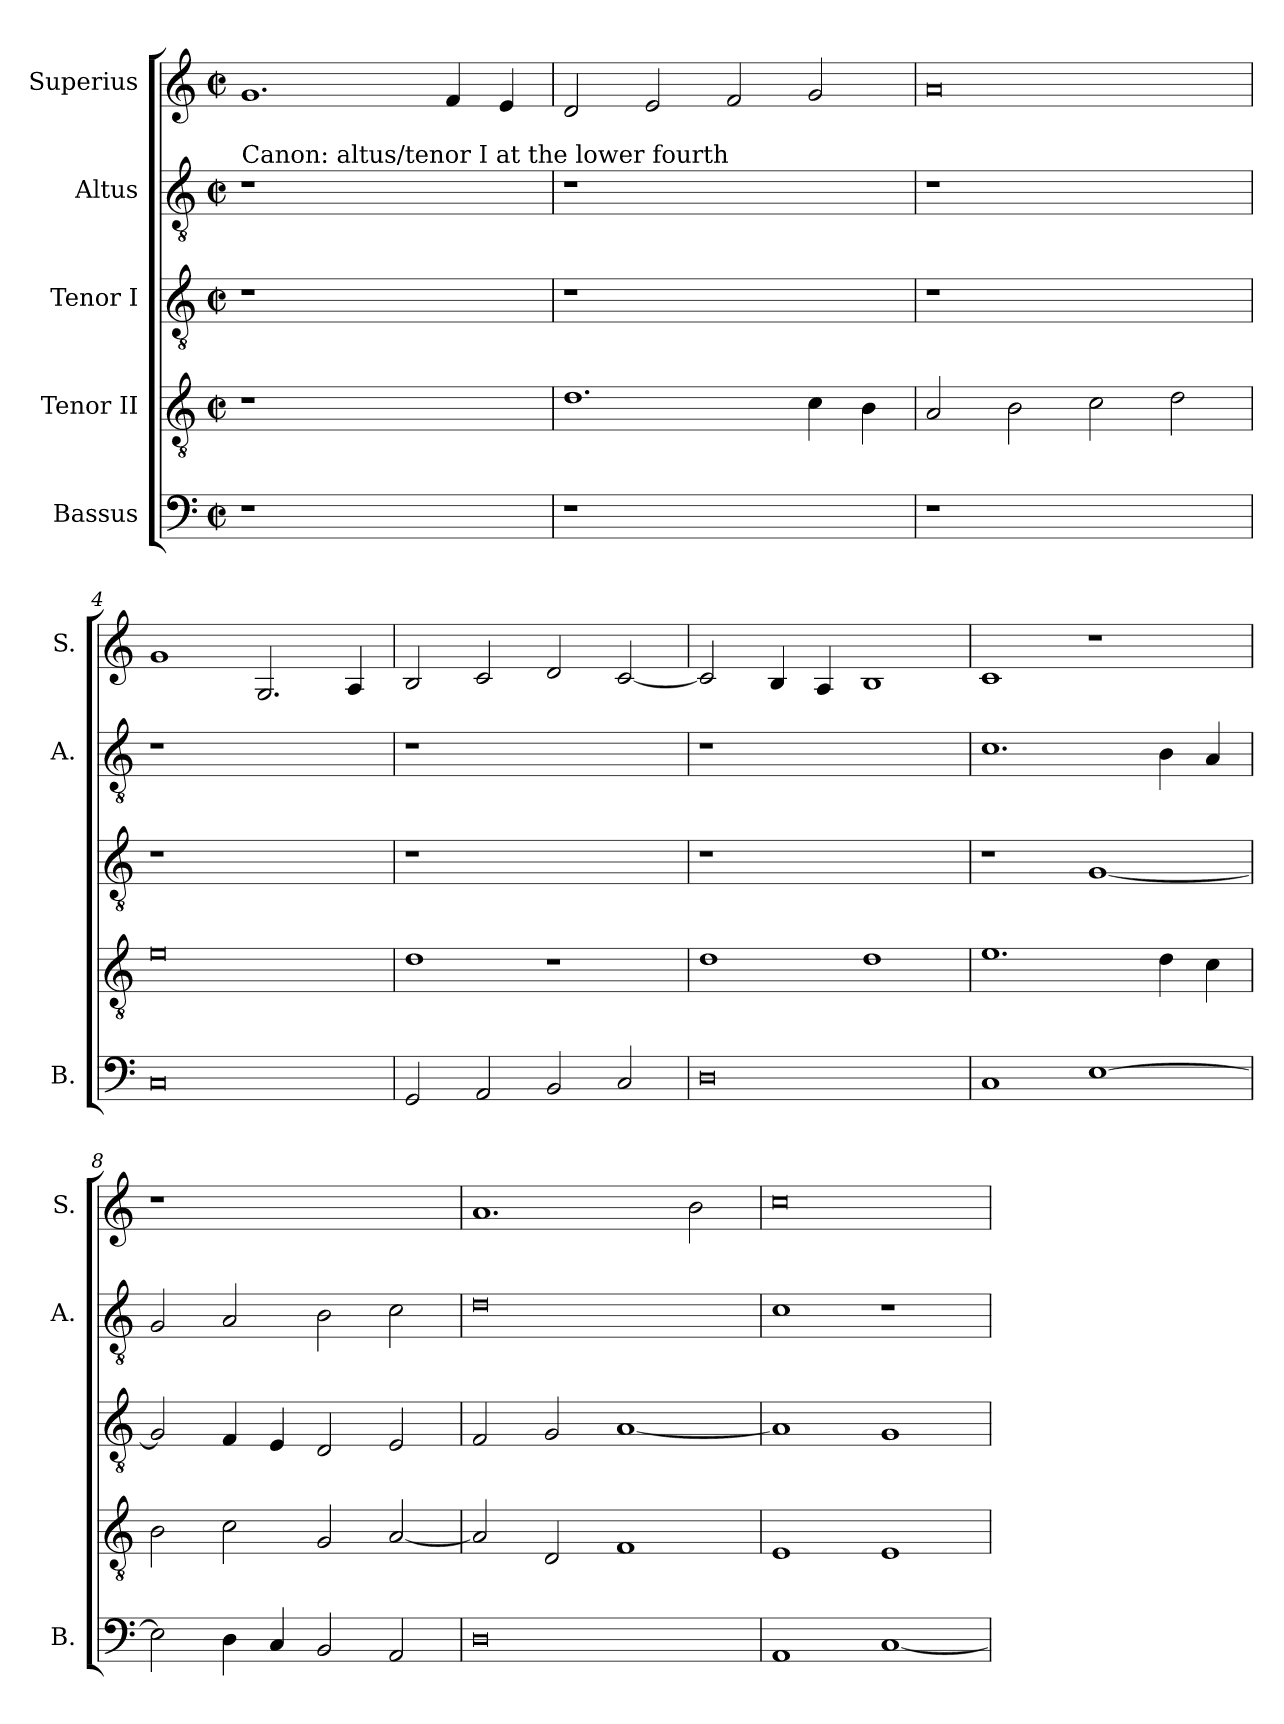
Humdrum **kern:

**kern	**kern	**kern	**kern	**kern
*part5	*part4	*part3	*part2	*part1
*staff5	*staff4	*staff3	*staff2	*staff1
*I"Bassus	*I"Tenor II	*I"Tenor I	*I"Altus	*I"Superius
*I'B.	*	*	*I'A.	*I'S.
!!LO:PB:g=z
*clefF4	*clefGv2	*clefGv2	*clefGv2	*clefG2
*	*ITrd7c12	*ITrd7c12	*ITrd7c12	*
*k[]	*k[]	*k[]	*k[]	*k[]
*C:	*C:	*C:	*C:	*C:
*M2/2	*M2/2	*M2/2	*M2/2	*M2/2
*met(c|)	*met(c|)	*met(c|)	*met(c|)	*met(c|)
=1	=1	=1	=1	=1
!	!	!	!LO:TX:a:t=Canon&colon; altus/tenor I at the lower fourth	!
!LO:N:vis=1	!LO:N:vis=1	!LO:N:vis=1	!LO:N:vis=1	!
1r	1r	1r	1r	1.gi
1ryy	1ryy	1ryy	1ryy	.
.	.	.	.	4fi/
.	.	.	.	4ei/
=2	=2	=2	=2	=2
!LO:N:vis=1	!	!LO:N:vis=1	!LO:N:vis=1	!
1r	1.Di	1r	1r	2di/
.	.	.	.	2ei/
1ryy	.	1ryy	1ryy	2fi/
.	4Ci\	.	.	2gi/
.	4BBi\	.	.	.
=3	=3	=3	=3	=3
!LO:N:vis=1	!	!LO:N:vis=1	!LO:N:vis=1	!
1r	2AAi/	1r	1r	0ai
.	2BBi\	.	.	.
1ryy	2Ci\	1ryy	1ryy	.
.	2Di\	.	.	.
=4	=4	=4	=4	=4
!	!	!LO:N:vis=1	!LO:N:vis=1	!
0Ci	0Ei	1r	1r	1gi
.	.	1ryy	1ryy	2.Gi/
.	.	.	.	4Ai/
=5	=5	=5	=5	=5
!	!	!LO:N:vis=1	!LO:N:vis=1	!
2GGi/	1Di	1r	1r	2Bi/
2AAi/	.	.	.	2ci/
2BBi/	1r	1ryy	1ryy	2di/
2Ci/	.	.	.	[<2ci/
!!LO:LB:g=z
=6	=6	=6	=6	=6
!	!	!LO:N:vis=1	!LO:N:vis=1	!
0Di	1Di	1r	1r	2ci/]
.	.	.	.	4Bi/
.	.	.	.	4Ai/
.	1Di	1ryy	1ryy	1Bi
=7	=7	=7	=7	=7
1Ci	1.Ei	1r	1.Ci	1ci
[>1Ei	.	[<1GGi	.	1r
.	4Di\	.	4BBi\	.
.	4Ci\	.	4AAi/	.
=8	=8	=8	=8	=8
!	!	!	!	!LO:N:vis=1
2Ei\]	2BBi\	2GGi/]	2GGi/	1r
4Di\	2Ci\	4FFi/	2AAi/	.
4Ci/	.	4EEi/	.	.
2BBi/	2GGi/	2DDi/	2BBi\	1ryy
2AAi/	[<2AAi/	2EEi/	2Ci\	.
=9	=9	=9	=9	=9
0Di	2AAi/]	2FFi/	0Di	1.ai
.	2DDi/	2GGi/	.	.
.	1FFi	[<1AAi	.	.
.	.	.	.	2bi\
=10	=10	=10	=10	=10
1AAi	1EEi	1AAi]	1Ci	0cci
[<1Ci	1EEi	1GGi	1r	.
=	=	=	=	=
*-	*-	*-	*-	*-
